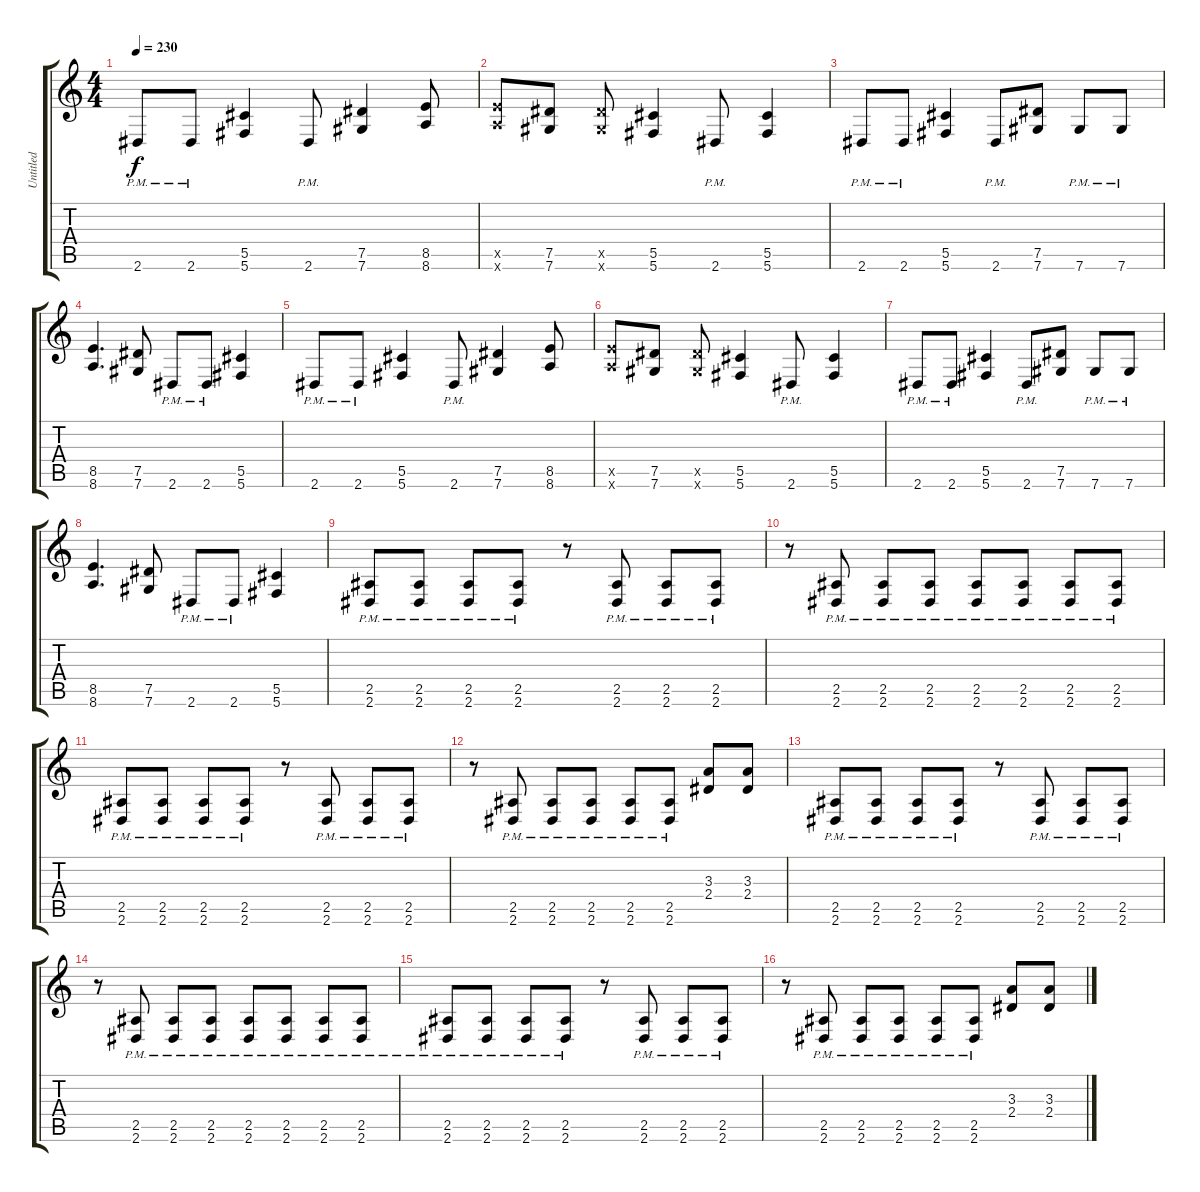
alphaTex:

\track ("Untitled" "Untitled") {instrument distortionguitar}
\staff {score tabs}
\tuning (Eb4 Bb3 Gb3 Db3 Ab2 Db2) {hide}
\ts (4 4)
\tempo 230
\clef g2
\ks c
2.6{pm}.8{dy f instrument distortionguitar} 2.6{pm}.8 (5.5 5.6).4 2.6{pm}.8 (7.5 7.6).4 (8.5 8.6).8 |
(8.5{x} 8.6{x}).8 (7.5 7.6).8 (7.5{x} 7.6{x}).8 (5.5 5.6).4 2.6{pm}.8 (5.5 5.6).4 |
2.6{pm}.8 2.6{pm}.8 (5.5 5.6).4 2.6{pm}.8 (7.5 7.6).8 7.6{pm}.8 7.6{pm}.8 |
(8.5 8.6).4{d} (7.5 7.6).8 2.6{pm}.8 2.6{pm}.8 (5.5 5.6).4 |
2.6{pm}.8 2.6{pm}.8 (5.5 5.6).4 2.6{pm}.8 (7.5 7.6).4 (8.5 8.6).8 |
(8.5{x} 8.6{x}).8 (7.5 7.6).8 (7.5{x} 7.6{x}).8 (5.5 5.6).4 2.6{pm}.8 (5.5 5.6).4 |
2.6{pm}.8 2.6{pm}.8 (5.5 5.6).4 2.6{pm}.8 (7.5 7.6).8 7.6{pm}.8 7.6{pm}.8 |
(8.5 8.6).4{d} (7.5 7.6).8 2.6{pm}.8 2.6{pm}.8 (5.5 5.6).4 |
(2.5{pm} 2.6{pm}).8 (2.5{pm} 2.6{pm}).8 (2.5{pm} 2.6{pm}).8 (2.5{pm} 2.6{pm}).8 r.8 (2.5{pm} 2.6{pm}).8 (2.5{pm} 2.6{pm}).8 (2.5{pm} 2.6{pm}).8 |
r.8 (2.5{pm} 2.6{pm}).8 (2.5{pm} 2.6{pm}).8 (2.5{pm} 2.6{pm}).8 (2.5{pm} 2.6{pm}).8 (2.5{pm} 2.6{pm}).8 (2.5{pm} 2.6{pm}).8 (2.5{pm} 2.6{pm}).8 |
(2.5{pm} 2.6{pm}).8 (2.5{pm} 2.6{pm}).8 (2.5{pm} 2.6{pm}).8 (2.5{pm} 2.6{pm}).8 r.8 (2.5{pm} 2.6{pm}).8 (2.5{pm} 2.6{pm}).8 (2.5{pm} 2.6{pm}).8 |
r.8 (2.5{pm} 2.6{pm}).8 (2.5{pm} 2.6{pm}).8 (2.5{pm} 2.6{pm}).8 (2.5{pm} 2.6{pm}).8 (2.5{pm} 2.6{pm}).8 (3.3 2.4).8 (3.3 2.4).8 |
(2.5{pm} 2.6{pm}).8 (2.5{pm} 2.6{pm}).8 (2.5{pm} 2.6{pm}).8 (2.5{pm} 2.6{pm}).8 r.8 (2.5{pm} 2.6{pm}).8 (2.5{pm} 2.6{pm}).8 (2.5{pm} 2.6{pm}).8 |
r.8 (2.5{pm} 2.6{pm}).8 (2.5{pm} 2.6{pm}).8 (2.5{pm} 2.6{pm}).8 (2.5{pm} 2.6{pm}).8 (2.5{pm} 2.6{pm}).8 (2.5{pm} 2.6{pm}).8 (2.5{pm} 2.6{pm}).8 |
(2.5{pm} 2.6{pm}).8 (2.5{pm} 2.6{pm}).8 (2.5{pm} 2.6{pm}).8 (2.5{pm} 2.6{pm}).8 r.8 (2.5{pm} 2.6{pm}).8 (2.5{pm} 2.6{pm}).8 (2.5{pm} 2.6{pm}).8 |
r.8 (2.5{pm} 2.6{pm}).8 (2.5{pm} 2.6{pm}).8 (2.5{pm} 2.6{pm}).8 (2.5{pm} 2.6{pm}).8 (2.5{pm} 2.6{pm}).8 (3.3 2.4).8 (3.3 2.4).8
